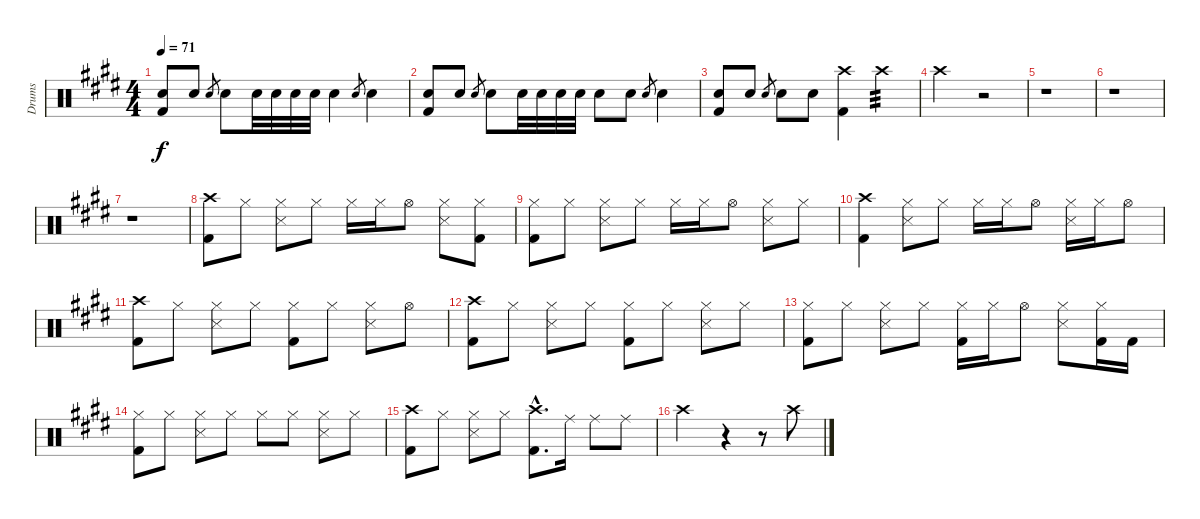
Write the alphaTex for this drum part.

\track ("Drums" "Drums") {instrument percussion}
\staff {score}
\articulation defaults
\ts (4 4)
\tempo 71
\clef neutral
\ks e
("Electric Snare (hit)" "Kick (hit) 2").8{dy f} "Electric Snare (hit)".8 "Electric Snare (hit)".8{gr} "Electric Snare (hit)".8 "Electric Snare (hit)".32 "Electric Snare (hit)".32 "Electric Snare (hit)".32 "Electric Snare (hit)".32 "Electric Snare (hit)".4 "Electric Snare (hit)".8{gr} "Electric Snare (hit)".4 |
("Electric Snare (hit)" "Kick (hit) 2").8 "Electric Snare (hit)".8 "Electric Snare (hit)".8{gr} "Electric Snare (hit)".8 "Electric Snare (hit)".32 "Electric Snare (hit)".32 "Electric Snare (hit)".32 "Electric Snare (hit)".32 "Electric Snare (hit)".8 "Electric Snare (hit)".8 "Electric Snare (hit)".8{gr} "Electric Snare (hit)".4 |
("Electric Snare (hit)" "Kick (hit) 2").8 "Electric Snare (hit)".8 "Electric Snare (hit)".8{gr} "Electric Snare (hit)".8 "Electric Snare (hit)".8 ("Crash high (hit)" "Kick (hit) 2").4 "Crash high (hit)".4{tp 3} |
"Crash high (hit)".2 r.2 |
r.1 |
r.1 |
r.1 |
("Crash high (hit)" "Kick (hit) 2").8 "Hi-Hat (closed)".8 ("Hi-Hat (closed)" "Metronome (hit)").8 "Hi-Hat (closed)".8 "Hi-Hat (closed)".16 "Hi-Hat (closed)".16 "Hi-Hat (open)".8 ("Hi-Hat (closed)" "Metronome (hit)").8 ("Hi-Hat (closed)" "Kick (hit) 2").8 |
("Hi-Hat (closed)" "Kick (hit) 2").8 "Hi-Hat (closed)".8 ("Hi-Hat (closed)" "Metronome (hit)").8 "Hi-Hat (closed)".8 "Hi-Hat (closed)".16 "Hi-Hat (closed)".16 "Hi-Hat (open)".8 ("Hi-Hat (closed)" "Metronome (hit)").8 "Hi-Hat (closed)".8 |
("Crash high (hit)" "Kick (hit) 2").4 ("Hi-Hat (closed)" "Metronome (hit)").8 "Hi-Hat (closed)".8 "Hi-Hat (closed)".16 "Hi-Hat (closed)".16 "Hi-Hat (open)".8 ("Hi-Hat (closed)" "Metronome (hit)").16 "Hi-Hat (closed)".16 "Hi-Hat (open)".8 |
("Crash high (hit)" "Kick (hit) 2").8 "Hi-Hat (closed)".8 ("Hi-Hat (closed)" "Metronome (hit)").8 "Hi-Hat (closed)".8 ("Hi-Hat (closed)" "Kick (hit) 2").8 "Hi-Hat (closed)".8 ("Hi-Hat (closed)" "Metronome (hit)").8 "Hi-Hat (open)".8 |
("Crash high (hit)" "Kick (hit) 2").8 "Hi-Hat (closed)".8 ("Hi-Hat (closed)" "Metronome (hit)").8 "Hi-Hat (closed)".8 ("Hi-Hat (closed)" "Kick (hit) 2").8 "Hi-Hat (closed)".8 ("Hi-Hat (closed)" "Metronome (hit)").8 "Hi-Hat (closed)".8 |
("Hi-Hat (closed)" "Kick (hit) 2").8 "Hi-Hat (closed)".8 ("Hi-Hat (closed)" "Metronome (hit)").8 "Hi-Hat (closed)".8 ("Hi-Hat (closed)" "Kick (hit) 2").16 "Hi-Hat (closed)".16 "Hi-Hat (open)".8 ("Hi-Hat (closed)" "Metronome (hit)").8 ("Hi-Hat (closed)" "Kick (hit) 2").16 "Kick (hit) 2".16 |
("Hi-Hat (closed)" "Kick (hit) 2").8 "Hi-Hat (closed)".8 ("Hi-Hat (closed)" "Metronome (hit)").8 "Hi-Hat (closed)".8 "Hi-Hat (closed)".8 "Hi-Hat (closed)".8 ("Hi-Hat (closed)" "Metronome (hit)").8 "Hi-Hat (closed)".8 |
("Crash high (hit)" "Kick (hit) 2").8 "Hi-Hat (closed)".8 ("Hi-Hat (closed)" "Metronome (hit)").8 "Hi-Hat (closed)".8 ("Crash high (hit)"{hac} "Kick (hit) 2"{hac}).8{d} "Ride (middle)".16 "Ride (middle)".8 "Ride (middle)".8 |
"Crash high (hit)".2 r.4 r.8 "Crash high (hit)".8
